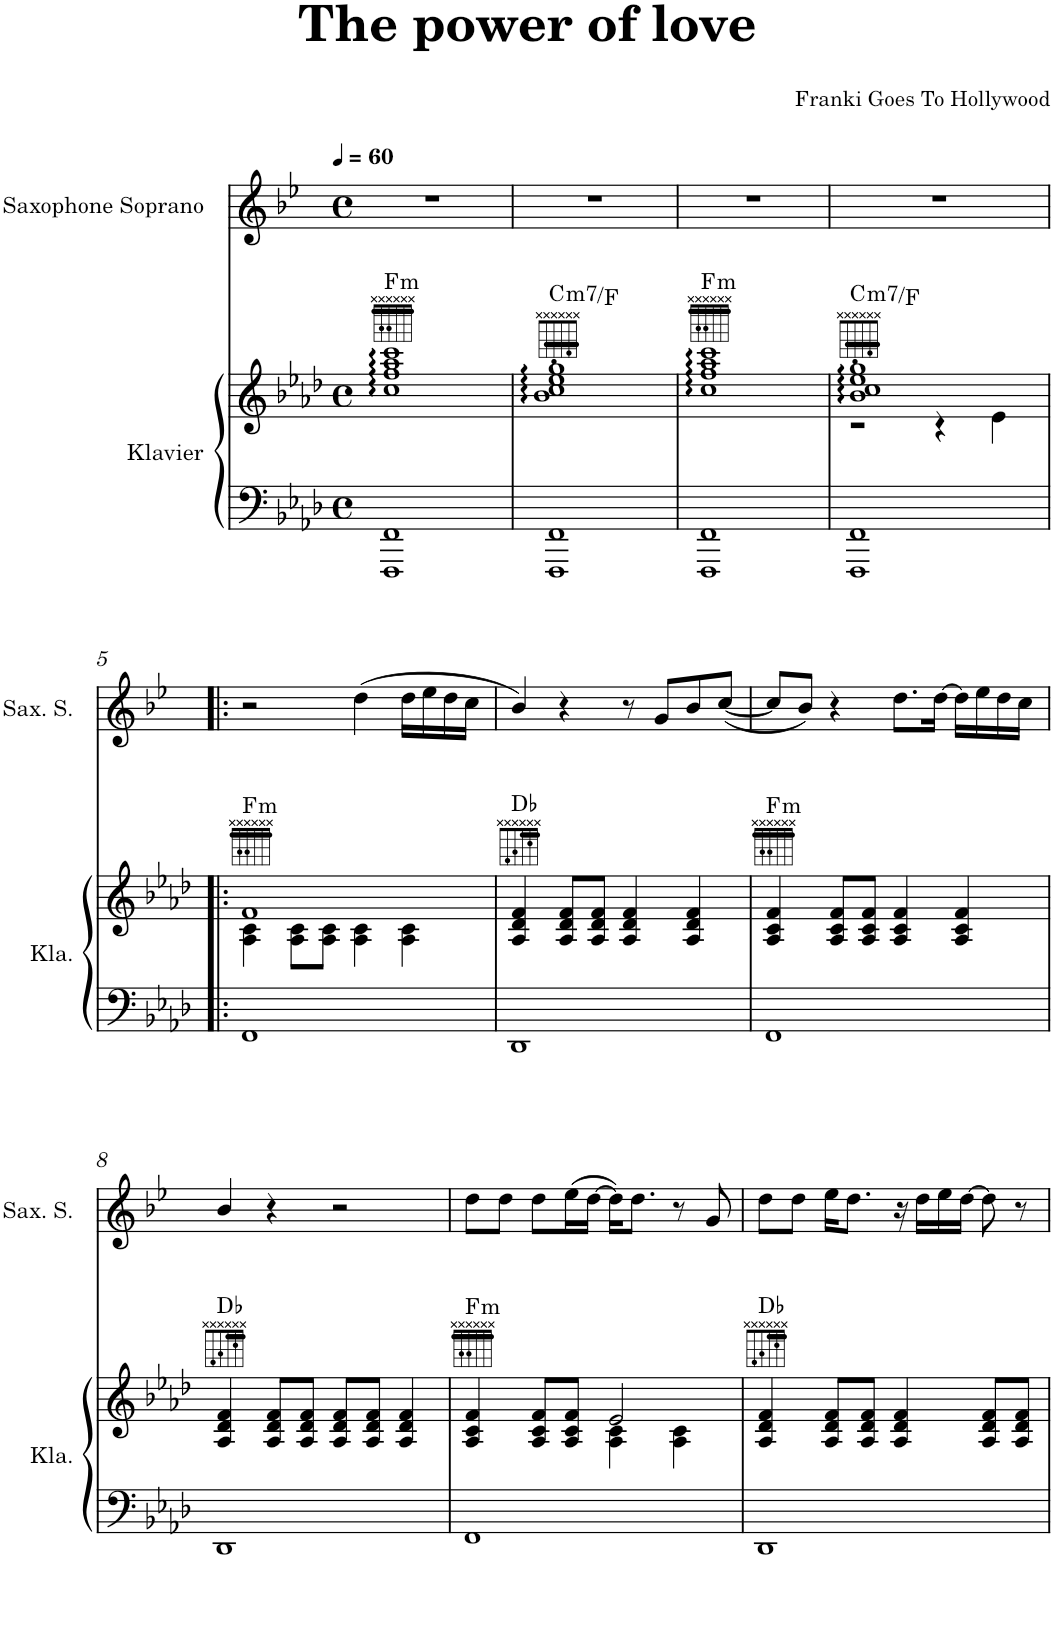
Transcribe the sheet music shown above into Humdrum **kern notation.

**kern	**kern	**harte	**kern
*part2	*part2	*part2	*part1
*staff3	*staff2	*	*staff1
*I"Klavier	*	*	*I"Saxophone Soprano
*I'Kla.	*	*	*I'Sax. S.
*clefF4	*clefG2	*	*clefG2
*	*	*	*Trd1c2
*k[b-e-a-d-]	*k[b-e-a-d-]	*	*k[b-e-]
*f:	*f:	*	*g:
*M4/4	*M4/4	*	*M4/4
*met(c)	*met(c)	*	*met(c)
*MM60	*MM60	*	*MM60
=1	=1	=1	=1
!	!	!LO:H:kt=m	!
1FFF 1FF	1cc:: 1ff:: 1aa-:: 1ccc::	F:min	1r
=2	=2	=2	=2
!	!	!LO:H:kt=m7	!
1FFF 1FF	1b-:: 1cc:: 1ee-:: 1gg::	C:min7/4	1r
=3	=3	=3	=3
!	!	!LO:H:kt=m	!
1FFF 1FF	1cc:: 1ff:: 1aa-:: 1ccc::	F:min	1r
=4	=4	=4	=4
*	*^	*	*
!	!	!	!LO:H:kt=m7	!
1FFF 1FF	1b-:: 1cc:: 1ee-:: 1gg::	2r	C:min7/4	1r
.	.	4r	.	.
.	.	4e-\	.	.
!!LO:LB:g=z
=5!|:	=5!|:	=5!|:	=5!|:	=5!|:
!	!	!	!LO:H:kt=m	!
1FF	1f	4A-\ 4c\	F:min	2r
.	.	8A-\ 8c\L	.	.
.	.	8A-\ 8c\J	.	.
.	.	4A-\ 4c\	.	(>4dd\
.	.	4A-\ 4c\	.	16dd\LL
.	.	.	.	16ee-\
.	.	.	.	16dd\
.	.	.	.	16cc\JJ
*	*v	*v	*	*
=6	=6	=6	=6
1DD-	4A-/ 4d-/ 4f/	Db:maj	4b-/)
.	8A-/ 8d-/ 8f/L	.	4r
.	8A-/ 8d-/ 8f/J	.	.
.	4A-/ 4d-/ 4f/	.	8r
.	.	.	8g/L
.	4A-/ 4d-/ 4f/	.	8b-/
.	.	.	(<[8cc/J
=7	=7	=7	=7
!	!	!LO:H:kt=m	!
1FF	4A-/ 4c/ 4f/	F:min	8cc/L]
.	.	.	8b-/J)
.	8A-/ 8c/ 8f/L	.	4r
.	8A-/ 8c/ 8f/J	.	.
.	4A-/ 4c/ 4f/	.	8.dd\L
.	.	.	[16dd\Jk
.	4A-/ 4c/ 4f/	.	16dd\LL]
.	.	.	16ee-\
.	.	.	16dd\
.	.	.	16cc\JJ
!!LO:LB:g=z
=8	=8	=8	=8
1DD-	4A-/ 4d-/ 4f/	Db:maj	4b-/
.	8A-/ 8d-/ 8f/L	.	4r
.	8A-/ 8d-/ 8f/J	.	.
.	8A-/ 8d-/ 8f/L	.	2r
.	8A-/ 8d-/ 8f/J	.	.
.	4A-/ 4d-/ 4f/	.	.
=9	=9	=9	=9
*	*^	*	*
!	!	!	!LO:H:kt=m	!
1FF	4A-/ 4c/ 4f/	2ryy	F:min	8dd\L
.	.	.	.	8dd\J
.	8A-/ 8c/ 8f/L	.	.	8dd\L
.	8A-/ 8c/ 8f/J	.	.	(>16ee-\L
.	.	.	.	[16dd\JJ
.	2e-/	4A-\ 4c\	.	16dd\KL])
.	.	.	.	8.dd\J
.	.	4A-\ 4c\	.	8r
.	.	.	.	8g/
*	*v	*v	*	*
=10	=10	=10	=10
1DD-	4A-/ 4d-/ 4f/	Db:maj	8dd\L
.	.	.	8dd\J
.	8A-/ 8d-/ 8f/L	.	16ee-\KL
.	.	.	8.dd\J
.	8A-/ 8d-/ 8f/J	.	.
.	4A-/ 4d-/ 4f/	.	16r
.	.	.	16dd\LL
.	.	.	16ee-\
.	.	.	[16dd\JJ
.	8A-/ 8d-/ 8f/L	.	8dd\]
.	8A-/ 8d-/ 8f/J	.	8r
=	=	=	=
*-	*-	*-	*-
